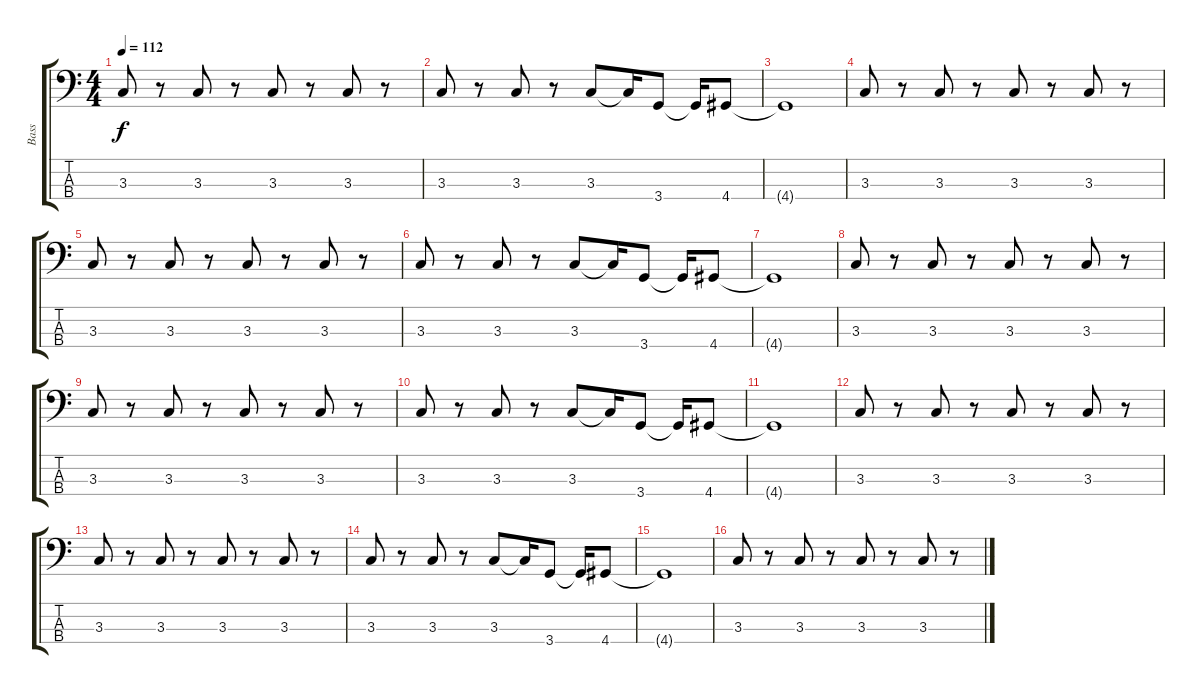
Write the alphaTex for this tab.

\track ("Bass" "Bass") {instrument slapbass1}
\staff {score tabs}
\tuning (G2 D2 A1 E1) {hide}
\ts (4 4)
\tempo 112
\clef f4
\ks c
3.3.8{dy f} r.8 3.3.8 r.8 3.3.8 r.8 3.3.8 r.8 |
3.3.8 r.8 3.3.8 r.8 3.3.8 3.3{t}.16 3.4.8 3.4{t}.16 4.4.8 |
4.4{t}.1 |
3.3.8 r.8 3.3.8 r.8 3.3.8 r.8 3.3.8 r.8 |
3.3.8 r.8 3.3.8 r.8 3.3.8 r.8 3.3.8 r.8 |
3.3.8 r.8 3.3.8 r.8 3.3.8 3.3{t}.16 3.4.8 3.4{t}.16 4.4.8 |
4.4{t}.1 |
3.3.8 r.8 3.3.8 r.8 3.3.8 r.8 3.3.8 r.8 |
3.3.8 r.8 3.3.8 r.8 3.3.8 r.8 3.3.8 r.8 |
3.3.8 r.8 3.3.8 r.8 3.3.8 3.3{t}.16 3.4.8 3.4{t}.16 4.4.8 |
4.4{t}.1 |
3.3.8 r.8 3.3.8 r.8 3.3.8 r.8 3.3.8 r.8 |
3.3.8 r.8 3.3.8 r.8 3.3.8 r.8 3.3.8 r.8 |
3.3.8 r.8 3.3.8 r.8 3.3.8 3.3{t}.16 3.4.8 3.4{t}.16 4.4.8 |
4.4{t}.1 |
3.3.8 r.8 3.3.8 r.8 3.3.8 r.8 3.3.8 r.8
